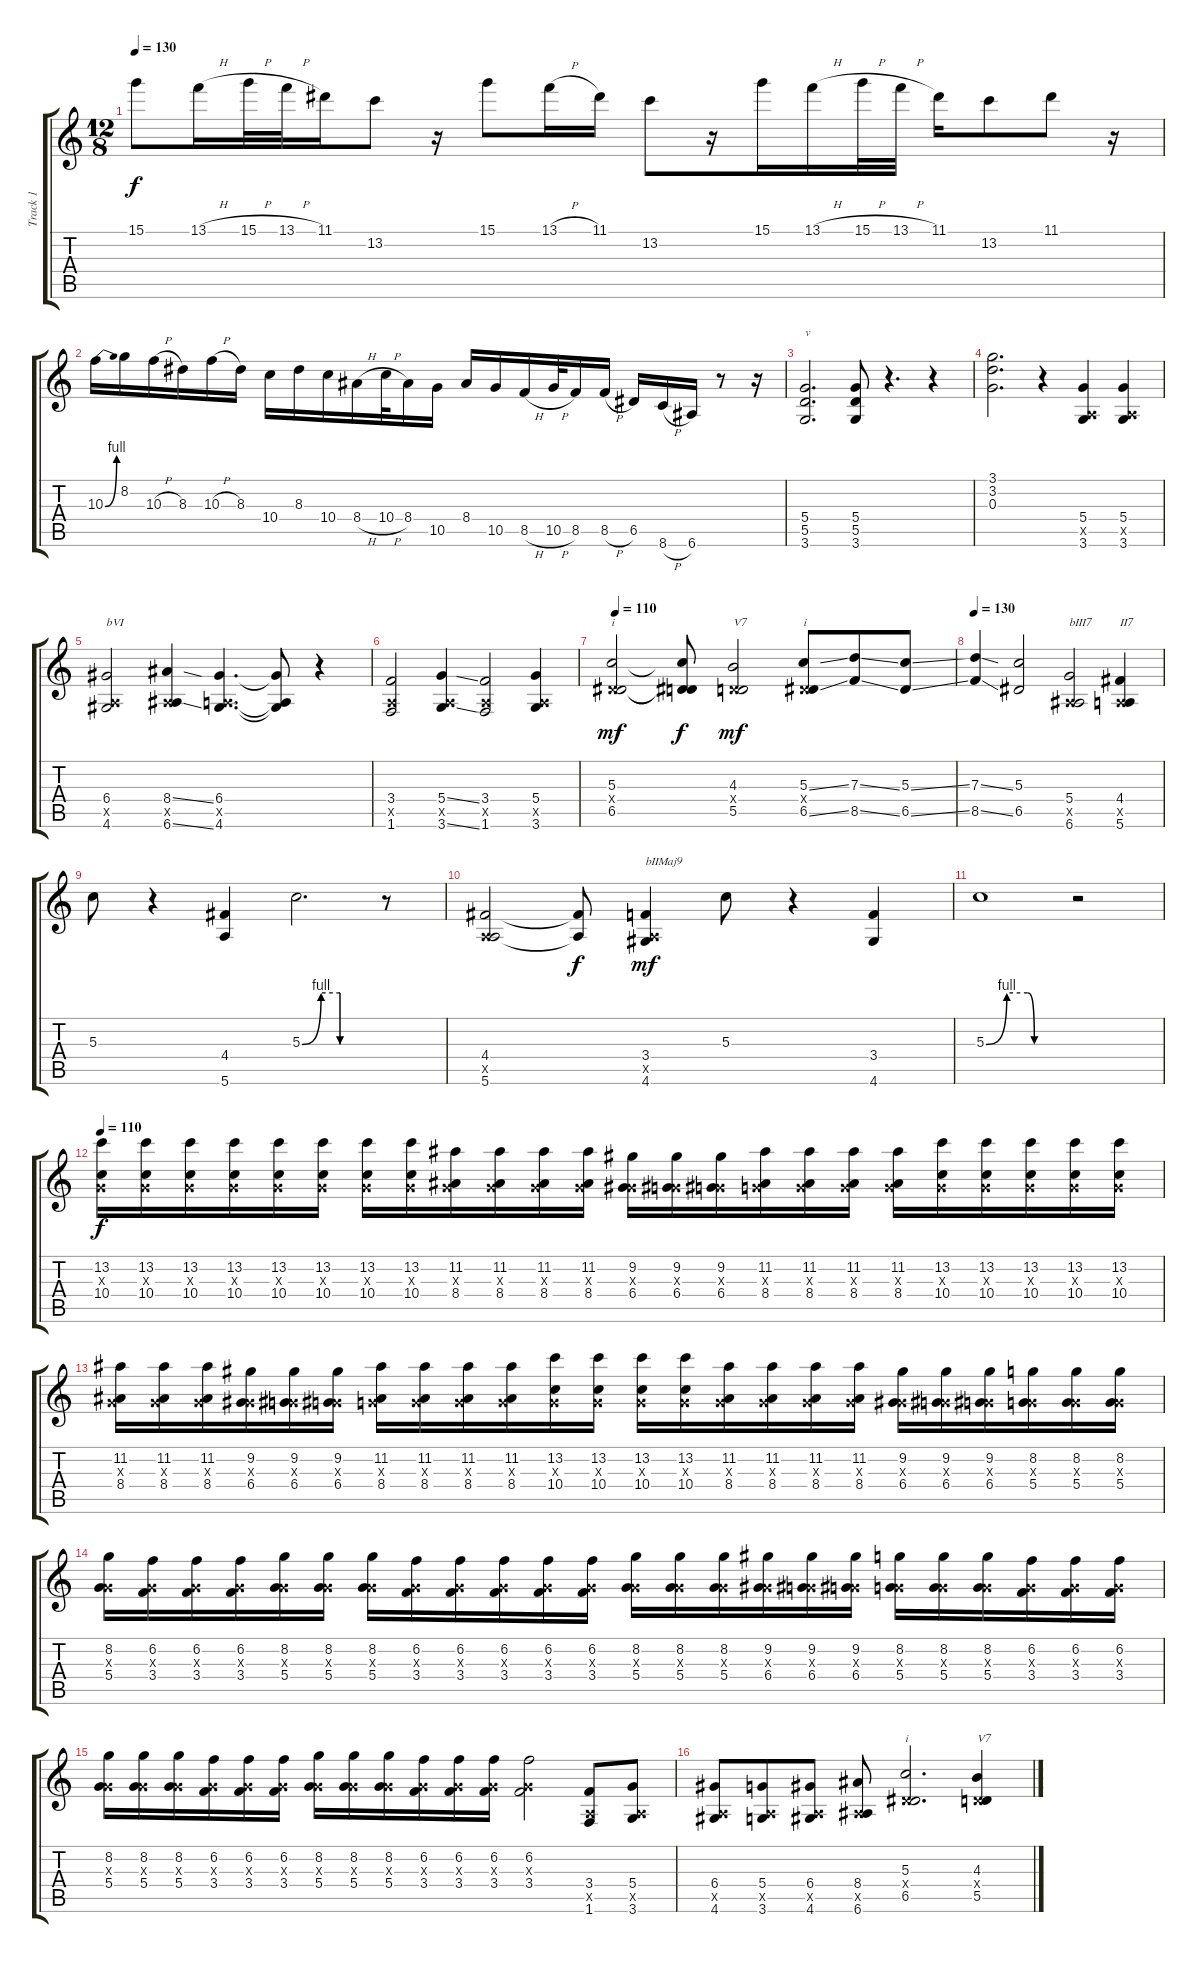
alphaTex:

\track ("Track 1" "Track 1") {instrument acousticguitarsteel}
\staff {score tabs}
\tuning (E4 B3 G3 D3 A2 E2) {hide}
\ts (12 8)
\tempo 130
\clef g2
\ks c
15.1.8{dy f} 13.1{h}.16 15.1{h}.32 13.1{h}.32 11.1.16 13.2.8 r.16 15.1.8 13.1{h}.16 11.1.16 13.2.8 r.16 15.1.16 13.1{h}.16 15.1{h}.32 13.1{h}.32 11.1.16 13.2.8 11.1.8 r.16 |
10.3{be (bend 0 0 60 4)}.16 8.2.16 10.3{h}.16 8.3.16 10.3{h}.16 8.3.16 10.4.16 8.3.16 10.4.16 8.4{h}.16 10.4{h}.32 8.4.16 10.5.16 8.4.16 10.5.16 8.5{h}.16 10.5{h}.32 8.5.16 8.5{h}.16 6.5.16 8.6{h}.16 6.6.16 r.8 r.16 |
(5.4 5.5 3.6).2{d txt "v"} (5.4 5.5 3.6).8 r.4{d} r.4 |
(3.1 3.2 0.3).2{d} r.4 (5.4 0.5{x} 3.6).4 (5.4 0.5{x} 3.6).4 |
(6.4 0.5{x} 4.6).2{txt "bVI"} (8.4{ss} 0.5{x} 6.6{ss}).4 (6.4 0.5{x} 4.6).4{d} (6.4{t} 0.5{t} 4.6{t}).8 r.4 |
(3.4 0.5{x} 1.6).2 (5.4{ss} 0.5{x} 3.6{ss}).4 (3.4 0.5{x} 1.6).2 (5.4 0.5{x} 3.6).4 |
\tempo 110
(5.3 0.4{x} 6.5).2{txt "i" dy mf} (5.3{t} 0.4{t} 6.5{t}).8{dy f} (4.3 0.4{x} 5.5).2{txt "V7" dy mf} (5.3{ss} 0.4{x} 6.5{ss}).8{txt "i"} (7.3{ss} 8.5{ss}).8 (5.3{ss} 6.5{ss}).8 |
\tempo 130
(7.3{ss} 8.5{ss}).4 (5.3 6.5).2 (5.4 0.5{x} 6.6).2{txt "bIII7"} (4.4 0.5{x} 5.6).4{txt "II7"} |
5.3.8 r.4 (4.4 5.6).4 5.3{be (custom 0 0 15 4 30 4 30 0 40 0 60 0)}.2{d} r.8 |
(4.4 0.5{x} 5.6).2 (4.4{t} 5.6{t}).8{dy f} (3.4 0.5{x} 4.6).4{txt "bIIMaj9" dy mf} 5.3.8 r.4 (3.4 4.6).4 |
5.3{be (custom 0 0 15 4 30 4 35 0 60 0)}.1 r.2 |
\tempo 110
(13.2 0.3{x} 10.4).16{dy f} (13.2 0.3{x} 10.4).16 (13.2 0.3{x} 10.4).16 (13.2 0.3{x} 10.4).16 (13.2 0.3{x} 10.4).16 (13.2 0.3{x} 10.4).16 (13.2 0.3{x} 10.4).16 (13.2 0.3{x} 10.4).16 (11.2 0.3{x} 8.4).16 (11.2 0.3{x} 8.4).16 (11.2 0.3{x} 8.4).16 (11.2 0.3{x} 8.4).16 (9.2 0.3{x} 6.4).16 (9.2 0.3{x} 6.4).16 (9.2 0.3{x} 6.4).16 (11.2 0.3{x} 8.4).16 (11.2 0.3{x} 8.4).16 (11.2 0.3{x} 8.4).16 (11.2 0.3{x} 8.4).16 (13.2 0.3{x} 10.4).16 (13.2 0.3{x} 10.4).16 (13.2 0.3{x} 10.4).16 (13.2 0.3{x} 10.4).16 (13.2 0.3{x} 10.4).16 |
(11.2 0.3{x} 8.4).16 (11.2 0.3{x} 8.4).16 (11.2 0.3{x} 8.4).16 (9.2 0.3{x} 6.4).16 (9.2 0.3{x} 6.4).16 (9.2 0.3{x} 6.4).16 (11.2 0.3{x} 8.4).16 (11.2 0.3{x} 8.4).16 (11.2 0.3{x} 8.4).16 (11.2 0.3{x} 8.4).16 (13.2 0.3{x} 10.4).16 (13.2 0.3{x} 10.4).16 (13.2 0.3{x} 10.4).16 (13.2 0.3{x} 10.4).16 (11.2 0.3{x} 8.4).16 (11.2 0.3{x} 8.4).16 (11.2 0.3{x} 8.4).16 (11.2 0.3{x} 8.4).16 (9.2 0.3{x} 6.4).16 (9.2 0.3{x} 6.4).16 (9.2 0.3{x} 6.4).16 (8.2 0.3{x} 5.4).16 (8.2 0.3{x} 5.4).16 (8.2 0.3{x} 5.4).16 |
(8.2 0.3{x} 5.4).16 (6.2 0.3{x} 3.4).16 (6.2 0.3{x} 3.4).16 (6.2 0.3{x} 3.4).16 (8.2 0.3{x} 5.4).16 (8.2 0.3{x} 5.4).16 (8.2 0.3{x} 5.4).16 (6.2 0.3{x} 3.4).16 (6.2 0.3{x} 3.4).16 (6.2 0.3{x} 3.4).16 (6.2 0.3{x} 3.4).16 (6.2 0.3{x} 3.4).16 (8.2 0.3{x} 5.4).16 (8.2 0.3{x} 5.4).16 (8.2 0.3{x} 5.4).16 (9.2 0.3{x} 6.4).16 (9.2 0.3{x} 6.4).16 (9.2 0.3{x} 6.4).16 (8.2 0.3{x} 5.4).16 (8.2 0.3{x} 5.4).16 (8.2 0.3{x} 5.4).16 (6.2 0.3{x} 3.4).16 (6.2 0.3{x} 3.4).16 (6.2 0.3{x} 3.4).16 |
(8.2 0.3{x} 5.4).16 (8.2 0.3{x} 5.4).16 (8.2 0.3{x} 5.4).16 (6.2 0.3{x} 3.4).16 (6.2 0.3{x} 3.4).16 (6.2 0.3{x} 3.4).16 (8.2 0.3{x} 5.4).16 (8.2 0.3{x} 5.4).16 (8.2 0.3{x} 5.4).16 (6.2 0.3{x} 3.4).16 (6.2 0.3{x} 3.4).16 (6.2 0.3{x} 3.4).16 (6.2 0.3{x} 3.4).2 (3.4 0.5{x} 1.6).8 (5.4 0.5{x} 3.6).8 |
(6.4 0.5{x} 4.6).8 (5.4 0.5{x} 3.6).8 (6.4 0.5{x} 4.6).8 (8.4 0.5{x} 6.6).8 (5.3 0.4{x} 6.5).2{d txt "i"} (4.3 0.4{x} 5.5).4{txt "V7"}
